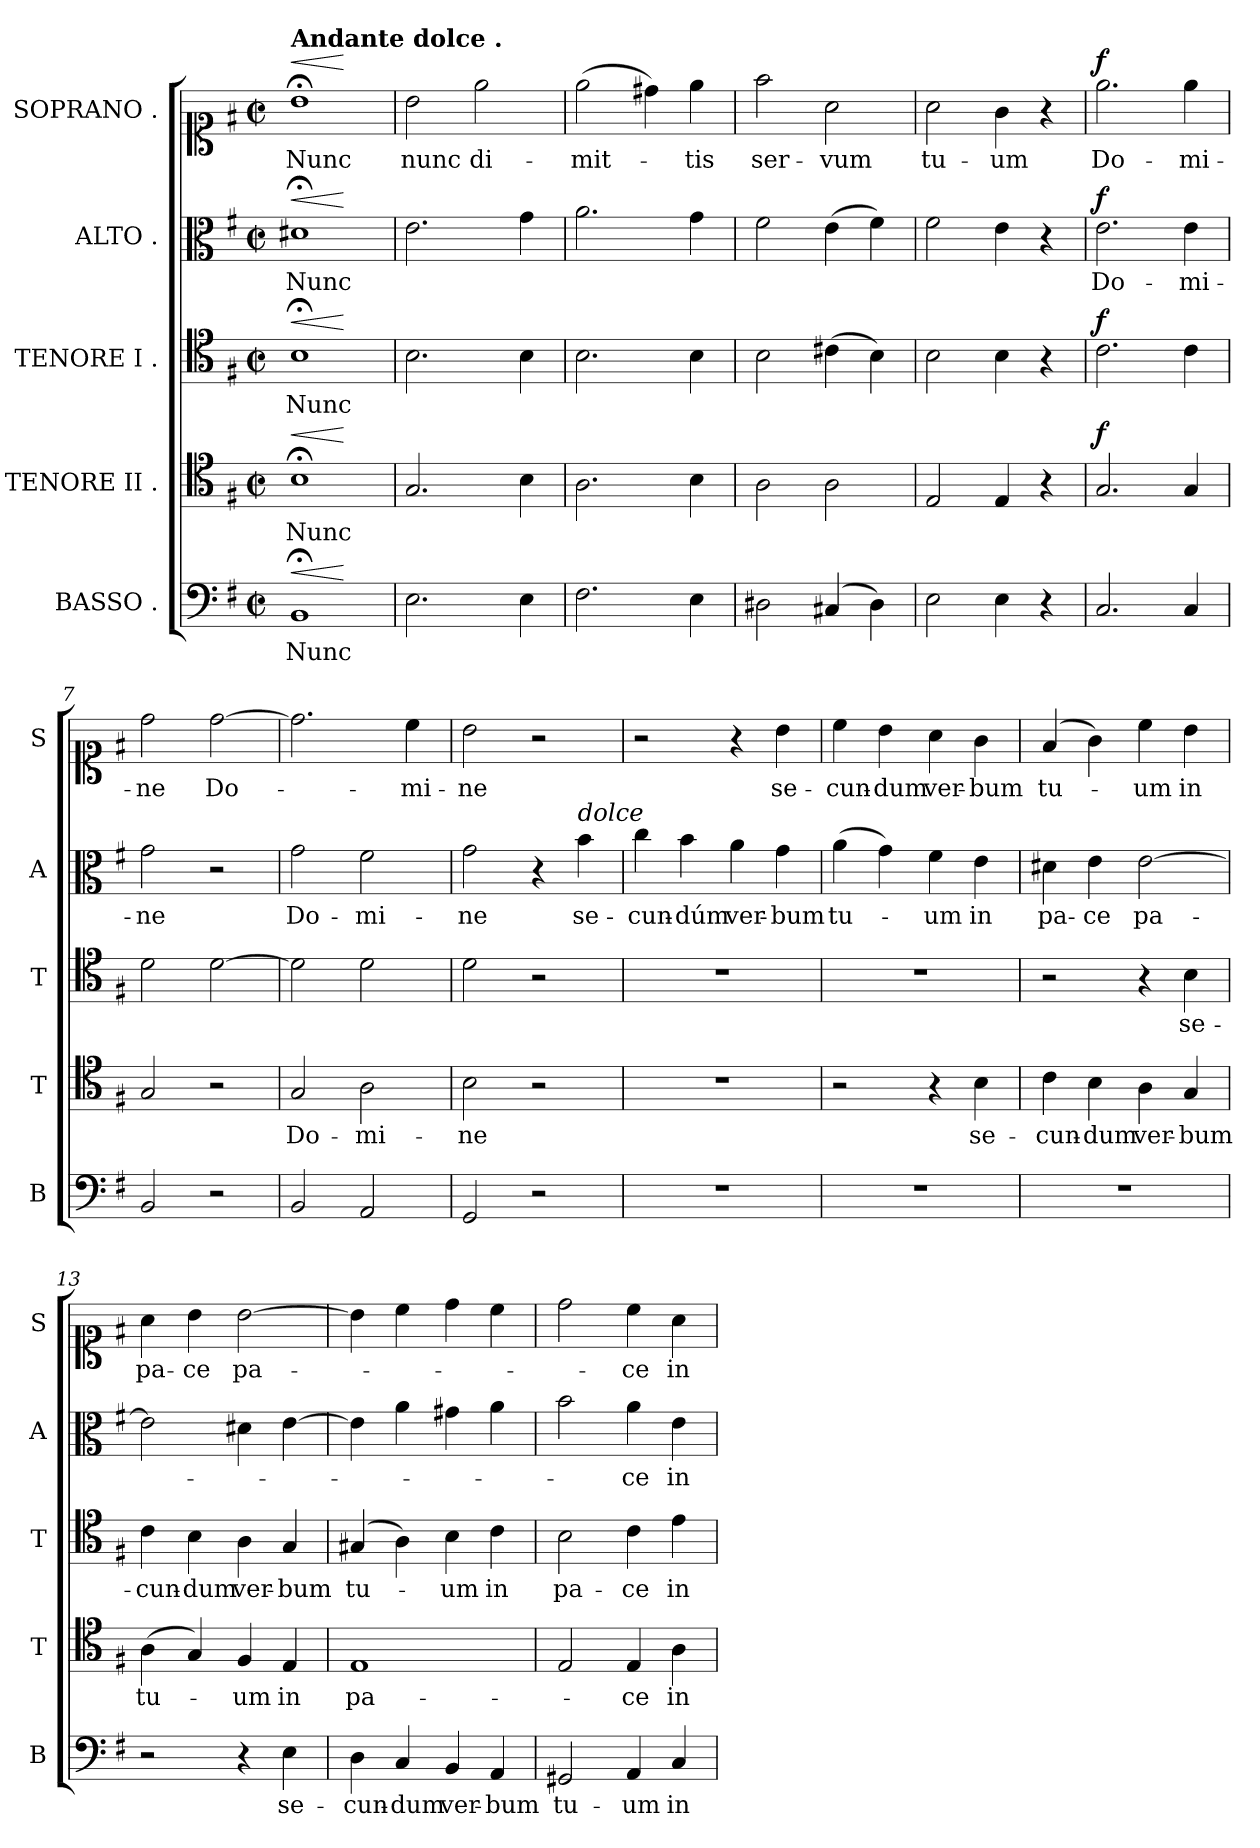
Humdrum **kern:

**kern	**text	**dynam	**kern	**text	**dynam	**kern	**text	**dynam	**kern	**text	**dynam	**kern	**text	**dynam
*part5	*part5	*part5	*part4	*part4	*part4	*part3	*part3	*part3	*part2	*part2	*part2	*part1	*part1	*part1
*staff5	*staff5	*staff5	*staff4	*staff4	*staff4	*staff3	*staff3	*staff3	*staff2	*staff2	*staff2	*staff1	*staff1	*staff1
*I"BASSO .	*	*	*I"TENORE II .	*	*	*I"TENORE I .	*	*	*I"ALTO .	*	*	*I"SOPRANO .	*	*
*I'B	*	*	*I'T	*	*	*I'T	*	*	*I'A	*	*	*I'S	*	*
*clefF4	*	*	*clefC4	*	*	*clefC4	*	*	*clefC3	*	*	*clefC1	*	*
*k[f#]	*	*	*k[f#]	*	*	*k[f#]	*	*	*k[f#]	*	*	*k[f#]	*	*
*G:	*	*	*	*	*	*	*	*	*G:	*	*	*G:	*	*
*M2/2	*	*	*M2/2	*	*	*M2/2	*	*	*M2/2	*	*	*M2/2	*	*
*met(c|)	*	*	*met(c|)	*	*	*met(c|)	*	*	*met(c|)	*	*	*met(c|)	*	*
=1	=1	=1	=1	=1	=1	=1	=1	=1	=1	=1	=1	=1	=1	=1
!	!	!	!	!	!	!	!	!	!	!	!	!LO:TX:a:B:t=Andante dolce .	!	!
!	!	!LO:HP:a	!	!	!LO:HP:a	!	!	!LO:HP:a	!	!	!LO:HP:a	!	!	!LO:HP:a
1BB;<	Nunc	<	1B;<	Nunc	<	1B;<	Nunc	<	1d#X;<	Nunc	<	1b;<	Nunc	<
.	.	[ ]	.	.	[ ]	.	.	[ ]	.	.	[ ]	.	.	[ ]
=2	=2	=2	=2	=2	=2	=2	=2	=2	=2	=2	=2	=2	=2	=2
2.E	.	]	2.G	.	]	2.B	.	]	2.e	.	]	2b	nunc	]
.	.	.	.	.	.	.	.	.	.	.	.	2ee	di-	.
4E	.	.	4B	.	.	4B	.	.	4g	.	.	.	.	.
=3	=3	=3	=3	=3	=3	=3	=3	=3	=3	=3	=3	=3	=3	=3
2.F#	.	.	2.A	.	.	2.B	.	.	2.a	.	.	(>2ee	-mit-	.
.	.	.	.	.	.	.	.	.	.	.	.	4dd#X)	.	.
4E	.	.	4B	.	.	4B	.	.	4g	.	.	4ee	-tis	.
=4	=4	=4	=4	=4	=4	=4	=4	=4	=4	=4	=4	=4	=4	=4
2D#X	.	.	2A	.	.	2B	.	.	2f#	.	.	2ff#	ser-	.
(<4C#X	.	.	2A	.	.	(>4c#X	.	.	(>4e	.	.	2a	-vum	.
4D#)	.	.	.	.	.	4B)	.	.	4f#)	.	.	.	.	.
=5	=5	=5	=5	=5	=5	=5	=5	=5	=5	=5	=5	=5	=5	=5
2E	.	.	2E	.	.	2B	.	.	2f#	.	.	2a	tu-	.
4E	.	.	4E	.	.	4B	.	.	4e	.	.	4g	-um	.
4r	.	.	4r	.	.	4r	.	.	4r	.	.	4r	.	.
=6	=6	=6	=6	=6	=6	=6	=6	=6	=6	=6	=6	=6	=6	=6
!	!	!	!	!	!LO:DY:a	!	!	!LO:DY:a	!	!	!LO:DY:a	!	!	!LO:DY:a
2.C	.	.	2.G	.	f	2.c	.	f	2.e	Do-	f	2.ee	Do-	f
4C	.	.	4G	.	.	4c	.	.	4e	-mi-	.	4ee	-mi-	.
=7	=7	=7	=7	=7	=7	=7	=7	=7	=7	=7	=7	=7	=7	=7
2BB	.	.	2G	.	.	2d	.	.	2g	-ne	.	2dd	-ne	.
2r	.	.	2r	.	.	[2d	.	.	2r	.	.	[2dd	Do-	.
=8	=8	=8	=8	=8	=8	=8	=8	=8	=8	=8	=8	=8	=8	=8
2BB	.	.	2G	Do-	.	2d]	.	.	2g	Do-	.	2.dd]	.	.
2AA	.	.	2A	-mi-	.	2d	.	.	2f#	-mi-	.	.	.	.
.	.	.	.	.	.	.	.	.	.	.	.	4cc	-mi-	.
=9	=9	=9	=9	=9	=9	=9	=9	=9	=9	=9	=9	=9	=9	=9
2GG	.	.	2B	-ne	.	2d	.	.	2g	-ne	.	2b	-ne	.
2r	.	.	2r	.	.	2r	.	.	4r	.	.	2r	.	.
!	!	!	!	!	!	!	!	!	!LO:TX:a:i:t=dolce	!	!	!	!	!
.	.	.	.	.	.	.	.	.	4b	se-	.	.	.	.
=10	=10	=10	=10	=10	=10	=10	=10	=10	=10	=10	=10	=10	=10	=10
1r	.	.	1r	.	.	1r	.	.	4cc	-cun-	.	2r	.	.
.	.	.	.	.	.	.	.	.	4b	-dúm	.	.	.	.
.	.	.	.	.	.	.	.	.	4a	ver-	.	4r	.	.
.	.	.	.	.	.	.	.	.	4g	-bum	.	4b	se-	.
=11	=11	=11	=11	=11	=11	=11	=11	=11	=11	=11	=11	=11	=11	=11
1r	.	.	2r	.	.	1r	.	.	(>4a	tu-	.	4cc	-cun-	.
.	.	.	.	.	.	.	.	.	4g)	.	.	4b	-dum	.
.	.	.	4r	.	.	.	.	.	4f#	-um	.	4a	ver-	.
.	.	.	4B	se-	.	.	.	.	4e	in	.	4g	-bum	.
=12	=12	=12	=12	=12	=12	=12	=12	=12	=12	=12	=12	=12	=12	=12
1r	.	.	4c	-cun-	.	2r	.	.	4d#X	pa-	.	(<4f#	tu-	.
.	.	.	4B	-dum	.	.	.	.	4e	-ce	.	4g)	.	.
.	.	.	4A	ver-	.	4r	.	.	[2e	pa-	.	4cc	-um	.
.	.	.	4G	-bum	.	4B	se-	.	.	.	.	4b	in	.
=13	=13	=13	=13	=13	=13	=13	=13	=13	=13	=13	=13	=13	=13	=13
2r	.	.	(<4A	tu-	.	4c	-cun-	.	2e]	.	.	4a	pa-	.
.	.	.	4G)	.	.	4B	-dum	.	.	.	.	4b	-ce	.
4r	.	.	4F#	-um	.	4A	ver-	.	4d#X	.	.	[2b	pa-	.
4E	se-	.	4E	in	.	4G	-bum	.	[4e	.	.	.	.	.
=14	=14	=14	=14	=14	=14	=14	=14	=14	=14	=14	=14	=14	=14	=14
4D	-cun-	.	1E	pa-	.	(<4G#X	tu-	.	4e]	.	.	4b]	.	.
4C	-dum	.	.	.	.	4A)	.	.	4a	.	.	4cc	.	.
4BB	ver-	.	.	.	.	4B	-um	.	4g#X	.	.	4dd	.	.
4AA	-bum	.	.	.	.	4c	in	.	4a	.	.	4cc	.	.
=15	=15	=15	=15	=15	=15	=15	=15	=15	=15	=15	=15	=15	=15	=15
2GG#X	tu-	.	2E	.	.	2B	pa-	.	2b	.	.	2dd	.	.
4AA	-um	.	4E	-ce	.	4c	-ce	.	4a	-ce	.	4cc	-ce	.
4C	in	.	4A	in	.	4e	in	.	4e	in	.	4a	in	.
=	=	=	=	=	=	=	=	=	=	=	=	=	=	=
*-	*-	*-	*-	*-	*-	*-	*-	*-	*-	*-	*-	*-	*-	*-
